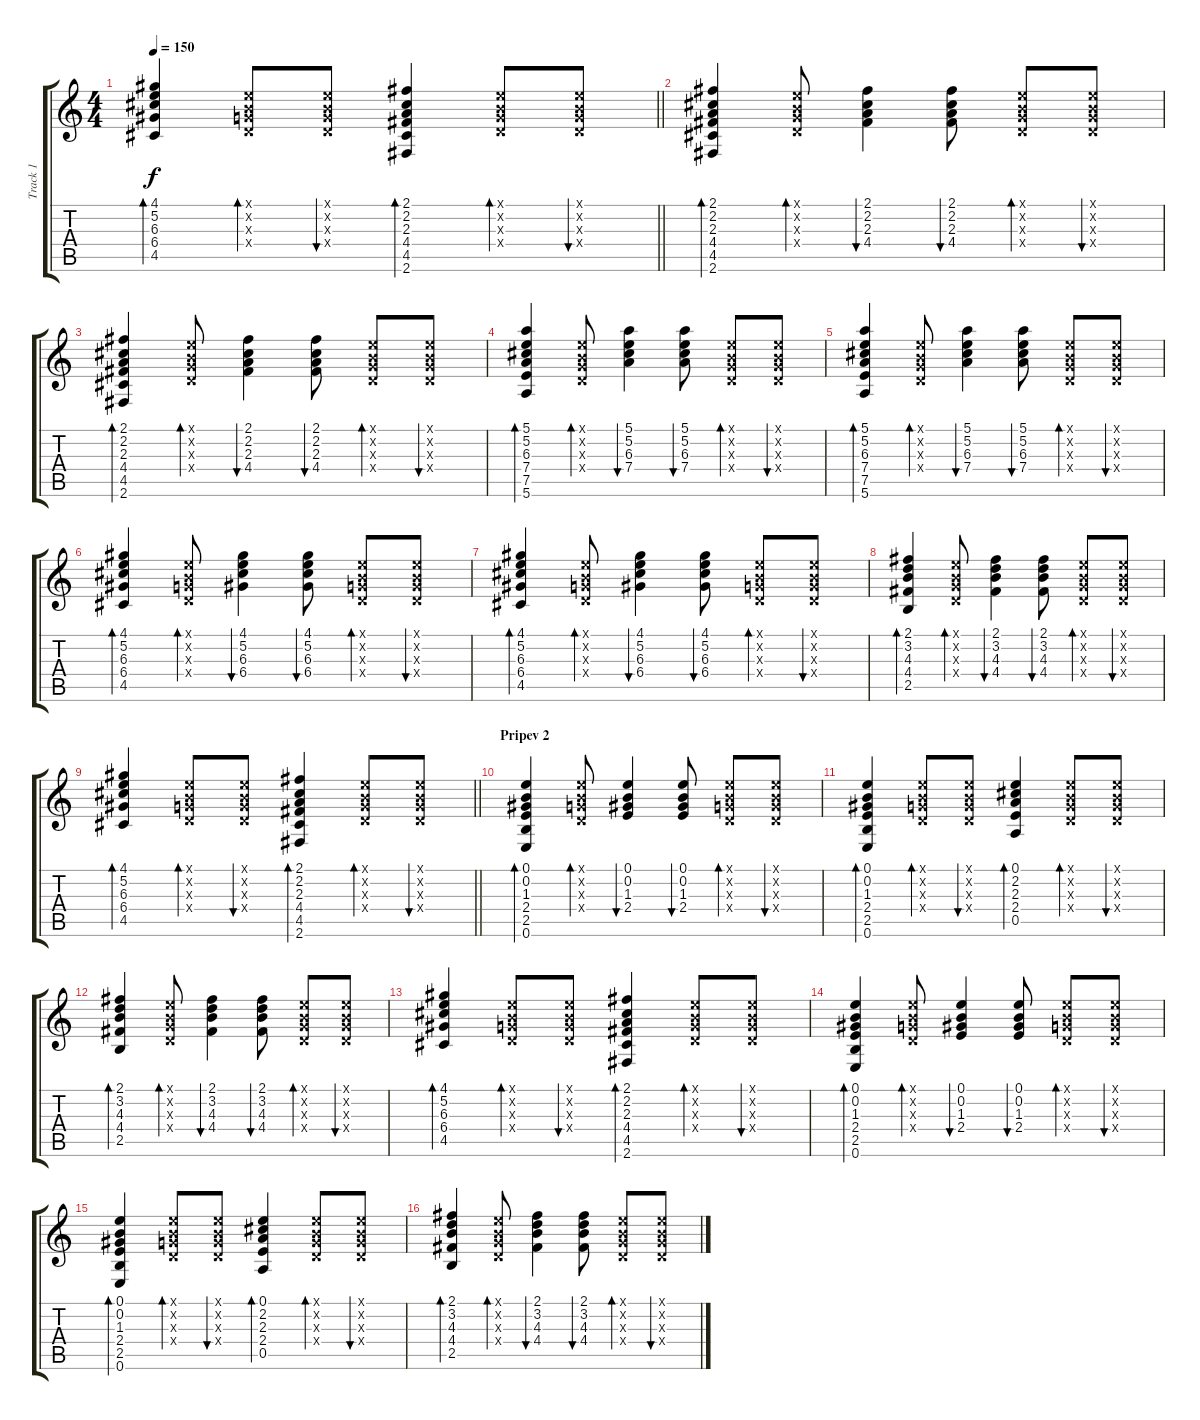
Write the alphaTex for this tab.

\track ("Track 1" "Track 1") {instrument acousticguitarsteel}
\staff {score tabs}
\tuning (E4 B3 G3 D3 A2 E2) {hide}
\ts (4 4)
\tempo 150
\clef g2
\barLineRight lightlight
\ks c
(4.1 5.2 6.3 6.4 4.5).4{bd 60 dy f} (0.1{x} 0.2{x} 0.3{x} 0.4{x}).8{bd 60} (0.1{x} 0.2{x} 0.3{x} 0.4{x}).8{bu 60} (2.1 2.2 2.3 4.4 4.5 2.6).4{bd 60} (0.1{x} 0.2{x} 0.3{x} 0.4{x}).8{bd 60} (0.1{x} 0.2{x} 0.3{x} 0.4{x}).8{bu 60} |
(2.1 2.2 2.3 4.4 4.5 2.6).4{bd 60} (0.1{x} 0.2{x} 0.3{x} 0.4{x}).8{bd 60} (2.1 2.2 2.3 4.4).4{bu 60} (2.1 2.2 2.3 4.4).8{bu 60} (0.1{x} 0.2{x} 0.3{x} 0.4{x}).8{bd 60} (0.1{x} 0.2{x} 0.3{x} 0.4{x}).8{bu 60} |
(2.1 2.2 2.3 4.4 4.5 2.6).4{bd 60} (0.1{x} 0.2{x} 0.3{x} 0.4{x}).8{bd 60} (2.1 2.2 2.3 4.4).4{bu 60} (2.1 2.2 2.3 4.4).8{bu 60} (0.1{x} 0.2{x} 0.3{x} 0.4{x}).8{bd 60} (0.1{x} 0.2{x} 0.3{x} 0.4{x}).8{bu 60} |
(5.1 5.2 6.3 7.4 7.5 5.6).4{bd 60} (0.1{x} 0.2{x} 0.3{x} 0.4{x}).8{bd 60} (5.1 5.2 6.3 7.4).4{bu 60} (5.1 5.2 6.3 7.4).8{bu 60} (0.1{x} 0.2{x} 0.3{x} 0.4{x}).8{bd 60} (0.1{x} 0.2{x} 0.3{x} 0.4{x}).8{bu 60} |
(5.1 5.2 6.3 7.4 7.5 5.6).4{bd 60} (0.1{x} 0.2{x} 0.3{x} 0.4{x}).8{bd 60} (5.1 5.2 6.3 7.4).4{bu 60} (5.1 5.2 6.3 7.4).8{bu 60} (0.1{x} 0.2{x} 0.3{x} 0.4{x}).8{bd 60} (0.1{x} 0.2{x} 0.3{x} 0.4{x}).8{bu 60} |
(4.1 5.2 6.3 6.4 4.5).4{bd 60} (0.1{x} 0.2{x} 0.3{x} 0.4{x}).8{bd 60} (4.1 5.2 6.3 6.4).4{bu 60} (4.1 5.2 6.3 6.4).8{bu 60} (0.1{x} 0.2{x} 0.3{x} 0.4{x}).8{bd 60} (0.1{x} 0.2{x} 0.3{x} 0.4{x}).8{bu 60} |
(4.1 5.2 6.3 6.4 4.5).4{bd 60} (0.1{x} 0.2{x} 0.3{x} 0.4{x}).8{bd 60} (4.1 5.2 6.3 6.4).4{bu 60} (4.1 5.2 6.3 6.4).8{bu 60} (0.1{x} 0.2{x} 0.3{x} 0.4{x}).8{bd 60} (0.1{x} 0.2{x} 0.3{x} 0.4{x}).8{bu 60} |
(2.1 3.2 4.3 4.4 2.5).4{bd 60} (0.1{x} 0.2{x} 0.3{x} 0.4{x}).8{bd 60} (2.1 3.2 4.3 4.4).4{bu 60} (2.1 3.2 4.3 4.4).8{bu 60} (0.1{x} 0.2{x} 0.3{x} 0.4{x}).8{bd 60} (0.1{x} 0.2{x} 0.3{x} 0.4{x}).8{bu 60} |
\barLineRight lightlight
(4.1 5.2 6.3 6.4 4.5).4{bd 60} (0.1{x} 0.2{x} 0.3{x} 0.4{x}).8{bd 60} (0.1{x} 0.2{x} 0.3{x} 0.4{x}).8{bu 60} (2.1 2.2 2.3 4.4 4.5 2.6).4{bd 60} (0.1{x} 0.2{x} 0.3{x} 0.4{x}).8{bd 60} (0.1{x} 0.2{x} 0.3{x} 0.4{x}).8{bu 60} |
\section ("" "Pripev 2")
(0.1 0.2 1.3 2.4 2.5 0.6).4{bd 60} (0.1{x} 0.2{x} 0.3{x} 0.4{x}).8{bd 60} (0.1 0.2 1.3 2.4).4{bu 60} (0.1 0.2 1.3 2.4).8{bu 60} (0.1{x} 0.2{x} 0.3{x} 0.4{x}).8{bd 60} (0.1{x} 0.2{x} 0.3{x} 0.4{x}).8{bu 60} |
(0.1 0.2 1.3 2.4 2.5 0.6).4{bd 60} (0.1{x} 0.2{x} 0.3{x} 0.4{x}).8{bd 60} (0.1{x} 0.2{x} 0.3{x} 0.4{x}).8{bu 60} (0.1 2.2 2.3 2.4 0.5).4{bd 60} (0.1{x} 0.2{x} 0.3{x} 0.4{x}).8{bd 60} (0.1{x} 0.2{x} 0.3{x} 0.4{x}).8{bu 60} |
(2.1 3.2 4.3 4.4 2.5).4{bd 60} (0.1{x} 0.2{x} 0.3{x} 0.4{x}).8{bd 60} (2.1 3.2 4.3 4.4).4{bu 60} (2.1 3.2 4.3 4.4).8{bu 60} (0.1{x} 0.2{x} 0.3{x} 0.4{x}).8{bd 60} (0.1{x} 0.2{x} 0.3{x} 0.4{x}).8{bu 60} |
(4.1 5.2 6.3 6.4 4.5).4{bd 60} (0.1{x} 0.2{x} 0.3{x} 0.4{x}).8{bd 60} (0.1{x} 0.2{x} 0.3{x} 0.4{x}).8{bu 60} (2.1 2.2 2.3 4.4 4.5 2.6).4{bd 60} (0.1{x} 0.2{x} 0.3{x} 0.4{x}).8{bd 60} (0.1{x} 0.2{x} 0.3{x} 0.4{x}).8{bu 60} |
(0.1 0.2 1.3 2.4 2.5 0.6).4{bd 60} (0.1{x} 0.2{x} 0.3{x} 0.4{x}).8{bd 60} (0.1 0.2 1.3 2.4).4{bu 60} (0.1 0.2 1.3 2.4).8{bu 60} (0.1{x} 0.2{x} 0.3{x} 0.4{x}).8{bd 60} (0.1{x} 0.2{x} 0.3{x} 0.4{x}).8{bu 60} |
(0.1 0.2 1.3 2.4 2.5 0.6).4{bd 60} (0.1{x} 0.2{x} 0.3{x} 0.4{x}).8{bd 60} (0.1{x} 0.2{x} 0.3{x} 0.4{x}).8{bu 60} (0.1 2.2 2.3 2.4 0.5).4{bd 60} (0.1{x} 0.2{x} 0.3{x} 0.4{x}).8{bd 60} (0.1{x} 0.2{x} 0.3{x} 0.4{x}).8{bu 60} |
(2.1 3.2 4.3 4.4 2.5).4{bd 60} (0.1{x} 0.2{x} 0.3{x} 0.4{x}).8{bd 60} (2.1 3.2 4.3 4.4).4{bu 60} (2.1 3.2 4.3 4.4).8{bu 60} (0.1{x} 0.2{x} 0.3{x} 0.4{x}).8{bd 60} (0.1{x} 0.2{x} 0.3{x} 0.4{x}).8{bu 60}
